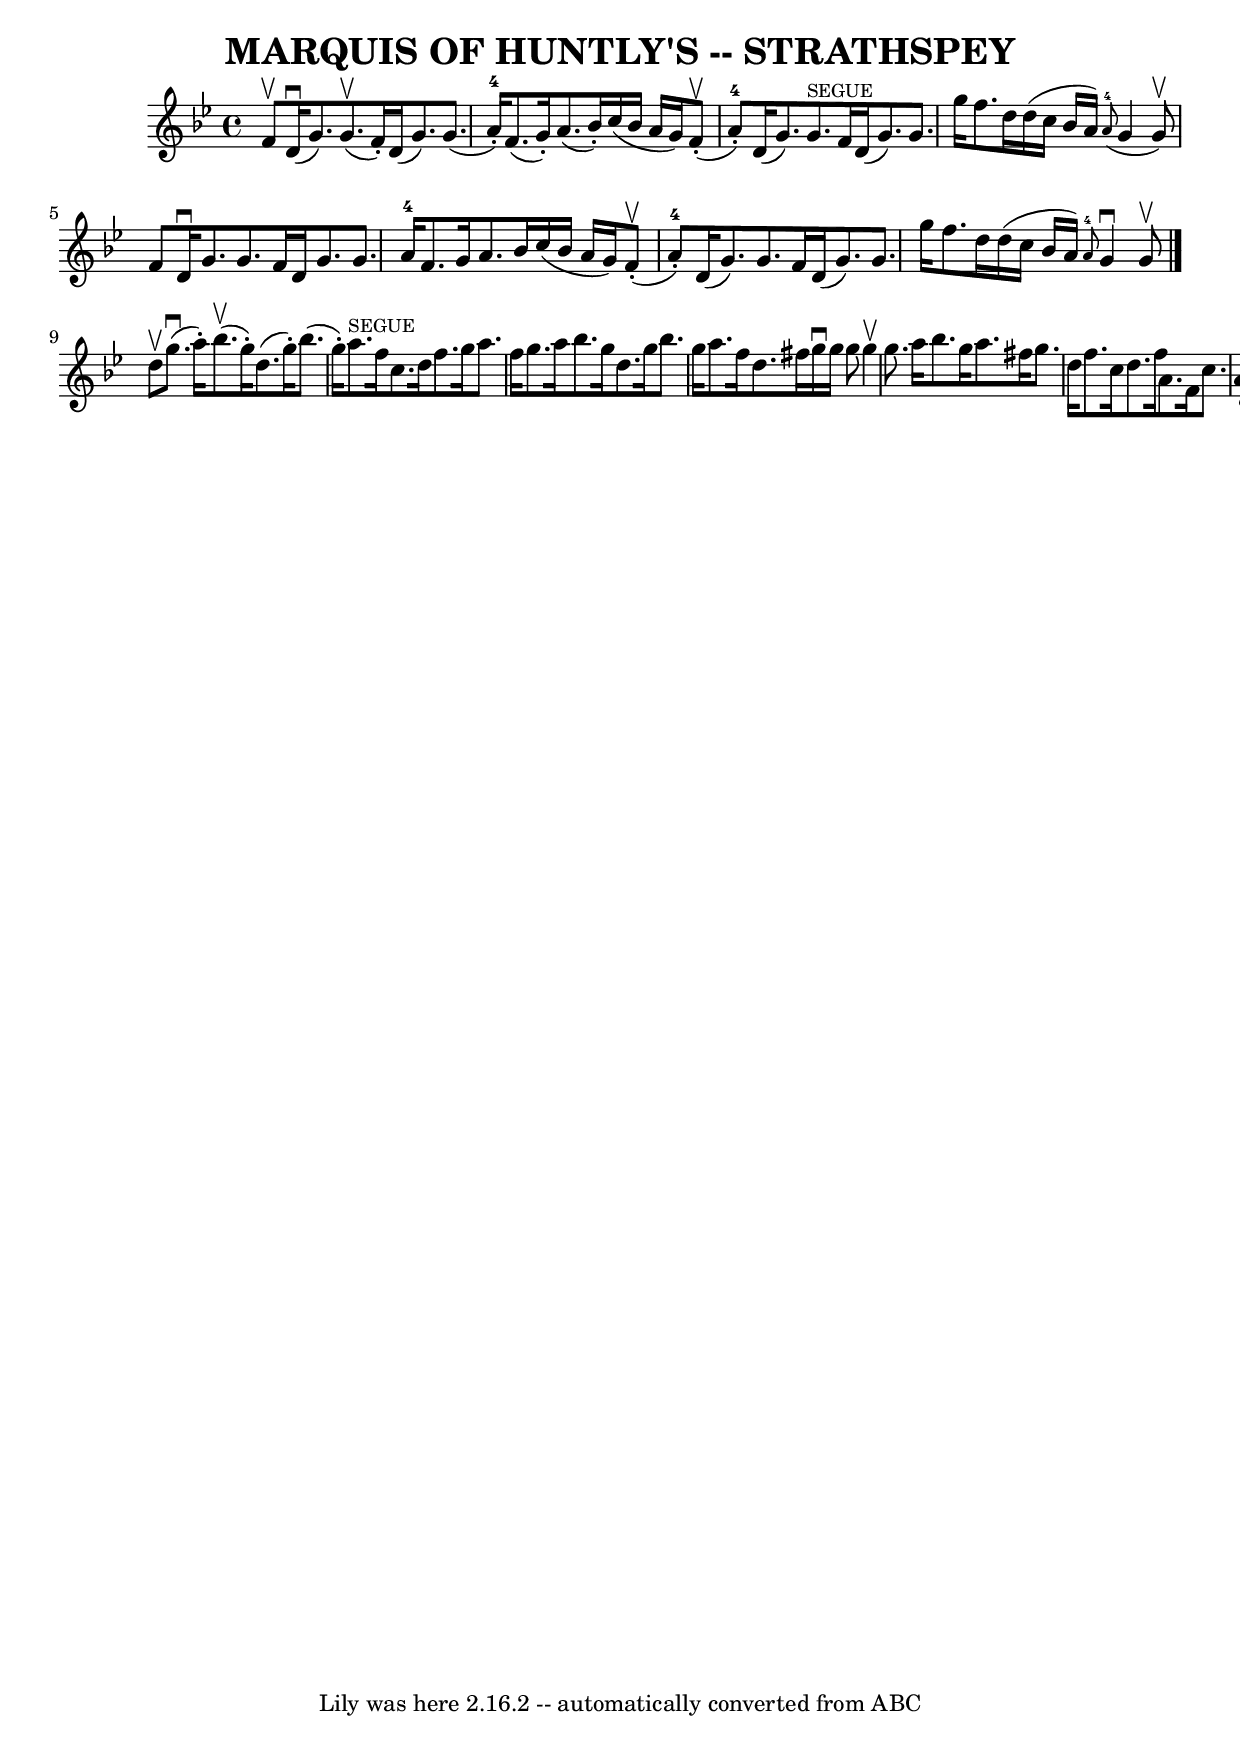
\version "2.16.2"
\include "Mammoth.ily"
\header {
  %% book = "Ryan's Mammoth Collection of Fiddle Tunes"
 crossRefNumber = "1"
 footnotes = ""
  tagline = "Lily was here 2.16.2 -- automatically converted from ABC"
  title = "MARQUIS OF HUNTLY'S -- STRATHSPEY"

}
voicedefault =  {


  \override Staff.TimeSignature #'style = #'C
  \time 4/4 
  \key g \minor f'8^\upbow        |
 d'16 (^\downbow g'8.) g'8. (^\upbow f'16-.) d'16 (g'8.) g'8. (a'16-4-.)    |
 f'8. (g'16-.) a'8. (bes'16-.) c''16 ( bes'16 a'16 g'16) f'8 (^\upbow-. a'8-4-.)        |
 d'16 (g'8.) g'8.^\segue f'16 d'16 (g'8.) g'8. g''16    |
 f''8. d''16 d''16 (c''16 bes'16 a'16)   
  \grace { a'8-4( 	 } g'4 g'8^\upbow) f'8    |  |
 d'16^\downbow g'8. g'8. f'16 d'16 g'8. g'8. a'16-4     |
 f'8. g'16 a'8. bes'16 c''16 (bes'16 a'16 g'16) f'8 (^\upbow-. a'8-4-.)       |
 d'16 (g'8.) g'8. f'16 d'16 (g'8.) g'8. g''16     |
 f''8. d''16    
 d''16 (c''16 bes'16 a'16)   \grace { a'8-4 
				     } g'4^\downbow g'8^\upbow   \bar "|." d''8^\upbow        |
 g''8. (^\downbow   
 a''16-.) bes''8. (^\upbow g''16-.) d''8. (g''16-.) bes''8. (g''16-.)    |
 a''8.^\segue f''16 c''8. d''16 f''8. g''16 a''8. f''16         |
 g''8. a''16 bes''8. g''16 d''8. g''16 bes''8. g''16     |
 a''8. f''16 d''8. fis''16 g''16^\downbow g''16 g''8 g''4^\upbow    |
   |
 g''8. a''16 bes''8. g''16 a''8. fis''16 g''8. d''16     |
 f''8. c''16 d''8. f''16 a'8. f'16 c''8. a'16         |
 d'16 (g'8.) g'8. f'16 d'16 (g'8.) g'8. g''16     |
 f''8. d''16 d''16 (c''16 bes'16    
 a'16) \grace { a'8   	       } g'4^\downbow g'8^\upbow   \bar " |."   

}

\score{
  <<

    \context Staff="default"
    {
      \voicedefault 
      
    }

  >>
  \layout {
    
  }
  \midi {
  }

}
